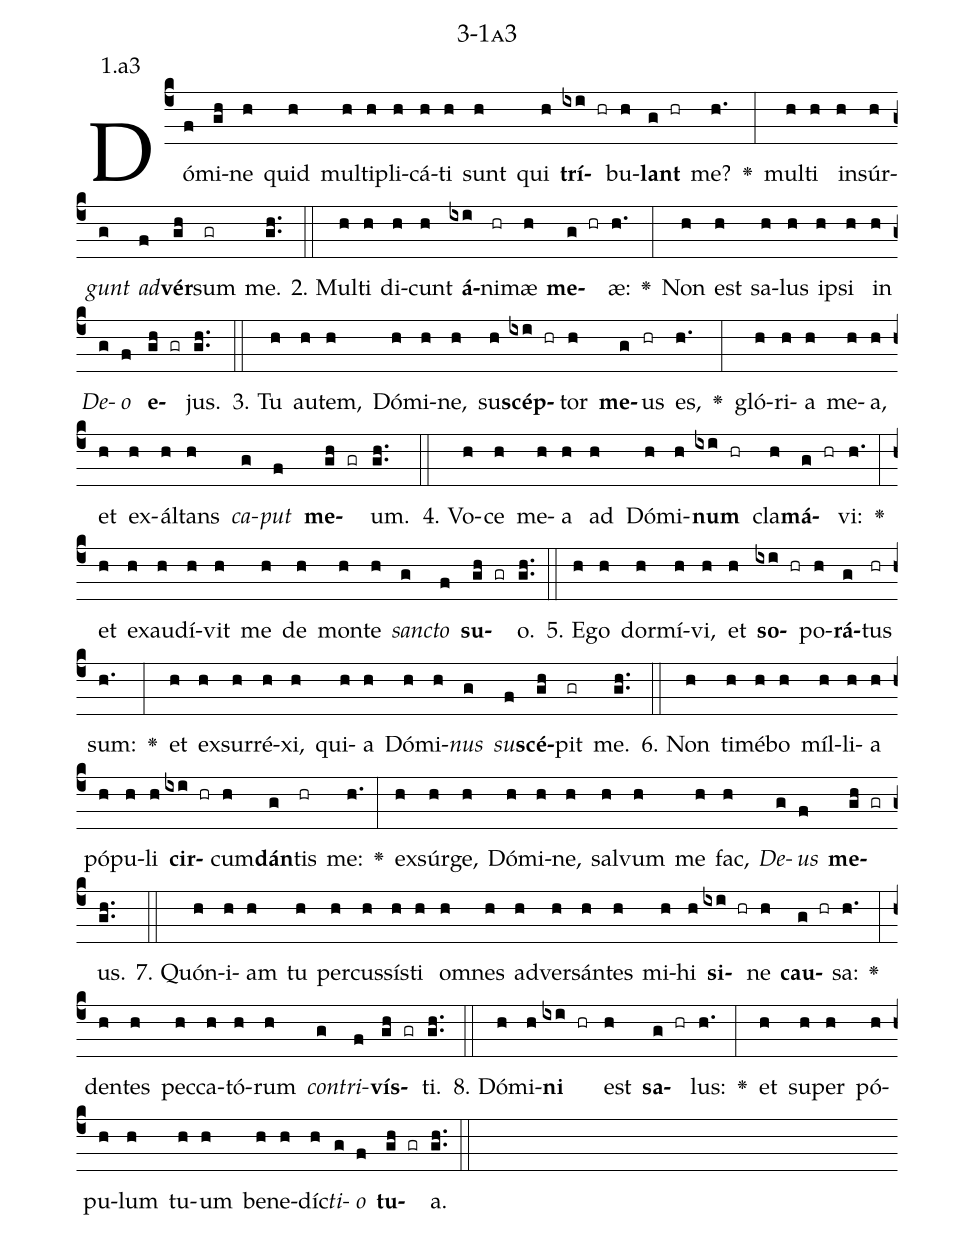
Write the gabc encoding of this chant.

name: 3-1a3;
annotation: 1.a3;
%%
(c4)Dó(f)mi(gh)ne(h) quid(h) mul(h)ti(h)pli(h)cá(h)ti(h) sunt(h) qui(h) <b>trí</b>(ixi hr)bu(h)<b>lant</b>(g hr) me?(h.) <v>\greheightstar</v>(:) mul(h)ti(h) in(h)súr(h)<i>gunt</i>(g) <i>ad</i>(f)<b>vér</b>(gh)sum(gr) me.(gh..) (::)
2. Mul(h)ti(h) di(h)cunt(h) <b>á</b>(ixi)ni(hr)mæ(h) <b>me</b>(g hr)æ:(h.) <v>\greheightstar</v>(:) Non(h) est(h) sa(h)lus(h) ip(h)si(h) in(h) <i>De</i>(g)<i>o</i>(f) <b>e</b>(gh gr)jus.(gh..) (::)
3. Tu(h) au(h)tem,(h) Dó(h)mi(h)ne,(h) su(h)<b>scép</b>(ixi hr)tor(h) <b>me</b>(g)us(hr) es,(h.) <v>\greheightstar</v>(:) gló(h)ri(h)a(h) me(h)a,(h) et(h) ex(h)ál(h)tans(h) <i>ca</i>(g)<i>put</i>(f) <b>me</b>(gh gr)um.(gh..) (::)
4. Vo(h)ce(h) me(h)a(h) ad(h) Dó(h)mi(h)<b>num</b>(ixi hr) cla(h)<b>má</b>(g hr)vi:(h.) <v>\greheightstar</v>(:) et(h) ex(h)au(h)dí(h)vit(h) me(h) de(h) mon(h)te(h) <i>sanc</i>(g)<i>to</i>(f) <b>su</b>(gh gr)o.(gh..) (::)
5. E(h)go(h) dor(h)mí(h)vi,(h) et(h) <b>so</b>(ixi hr)po(h)<b>rá</b>(g)tus(hr) sum:(h.) <v>\greheightstar</v>(:) et(h) ex(h)sur(h)ré(h)xi,(h) qui(h)a(h) Dó(h)mi(h)<i>nus</i>(g) <i>su</i>(f)<b>scé</b>(gh)pit(gr) me.(gh..) (::)
6. Non(h) ti(h)mé(h)bo(h) míl(h)li(h)a(h) pó(h)pu(h)li(h) <b>cir</b>(ixi hr)cum(h)<b>dán</b>(g)tis(hr) me:(h.) <v>\greheightstar</v>(:) ex(h)súr(h)ge,(h) Dó(h)mi(h)ne,(h) sal(h)vum(h) me(h) fac,(h) <i>De</i>(g)<i>us</i>(f) <b>me</b>(gh gr)us.(gh..) (::)
7. Quón(h)i(h)am(h) tu(h) per(h)cus(h)sís(h)ti(h) om(h)nes(h) ad(h)ver(h)sán(h)tes(h) mi(h)hi(h) <b>si</b>(ixi hr)ne(h) <b>cau</b>(g hr)sa:(h.) <v>\greheightstar</v>(:) den(h)tes(h) pec(h)ca(h)tó(h)rum(h) <i>con</i>(g)<i>tri</i>(f)<b>vís</b>(gh gr)ti.(gh..) (::)
8. Dó(h)mi(h)<b>ni</b>(ixi hr) est(h) <b>sa</b>(g hr)lus:(h.) <v>\greheightstar</v>(:) et(h) su(h)per(h) pó(h)pu(h)lum(h) tu(h)um(h) be(h)ne(h)díc(h)<i>ti</i>(g)<i>o</i>(f) <b>tu</b>(gh gr)a.(gh..) (::)
